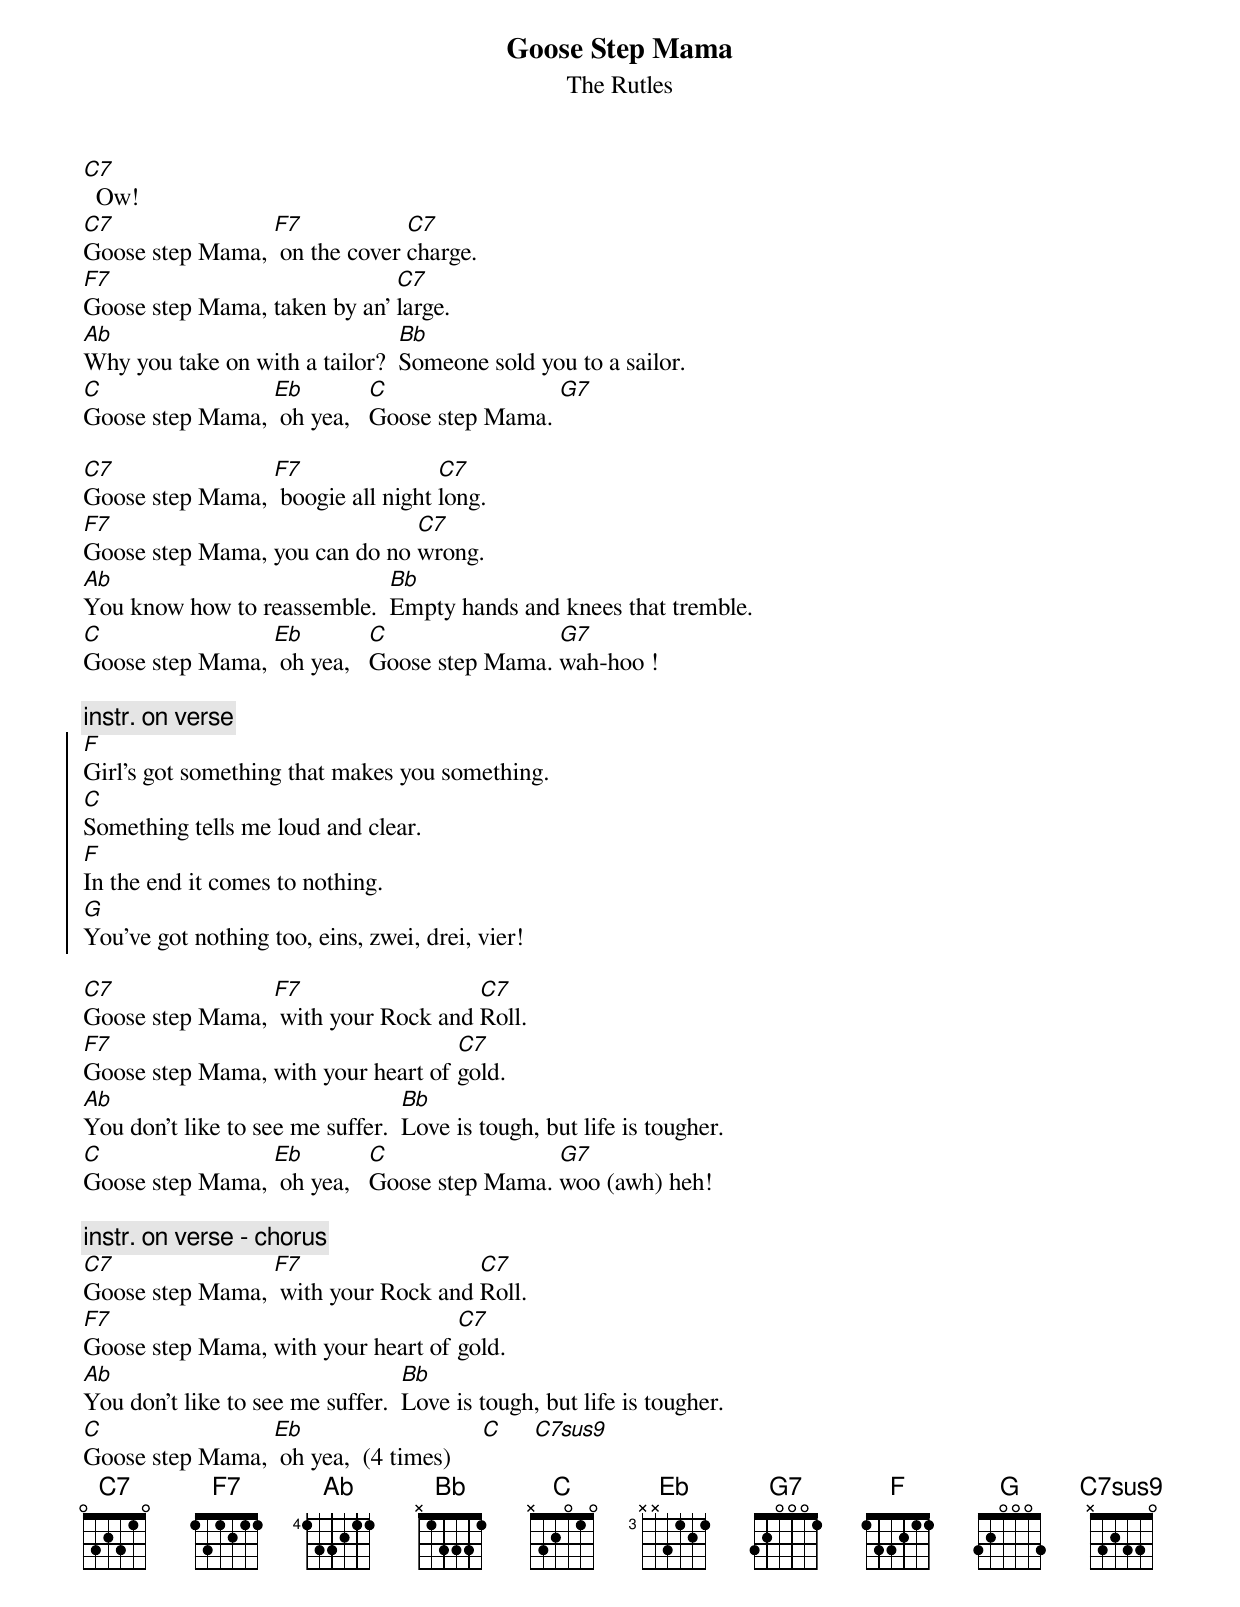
{t: Goose Step Mama}
{st: The Rutles}
{define: C7sus9 base-fret 0 frets x 3 2 3 3 0}
[C7]  Ow!
[C7]Goose step Mama, [F7] on the cover [C7]charge.
[F7]Goose step Mama, taken by an' [C7]large.
[Ab]Why you take on with a tailor?  [Bb]Someone sold you to a sailor.
[C]Goose step Mama, [Eb] oh yea,   [C]Goose step Mama. [G7]

[C7]Goose step Mama, [F7] boogie all night [C7]long.
[F7]Goose step Mama, you can do no [C7]wrong.
[Ab]You know how to reassemble.  [Bb]Empty hands and knees that tremble.
[C]Goose step Mama, [Eb] oh yea,   [C]Goose step Mama. [G7]wah-hoo !

{c: instr. on verse}
{soc}
[F]Girl's got something that makes you something.
[C]Something tells me loud and clear.
[F]In the end it comes to nothing.
[G]You've got nothing too, eins, zwei, drei, vier!
{eoc}

[C7]Goose step Mama, [F7] with your Rock and [C7]Roll.
[F7]Goose step Mama, with your heart of [C7]gold.
[Ab]You don't like to see me suffer.  [Bb]Love is tough, but life is tougher.
[C]Goose step Mama, [Eb] oh yea,   [C]Goose step Mama. [G7]woo (awh) heh!

{c: instr. on verse - chorus}
[C7]Goose step Mama, [F7] with your Rock and [C7]Roll.
[F7]Goose step Mama, with your heart of [C7]gold.
[Ab]You don't like to see me suffer.  [Bb]Love is tough, but life is tougher.
[C]Goose step Mama, [Eb] oh yea,  (4 times)     [C]     [C7sus9]
